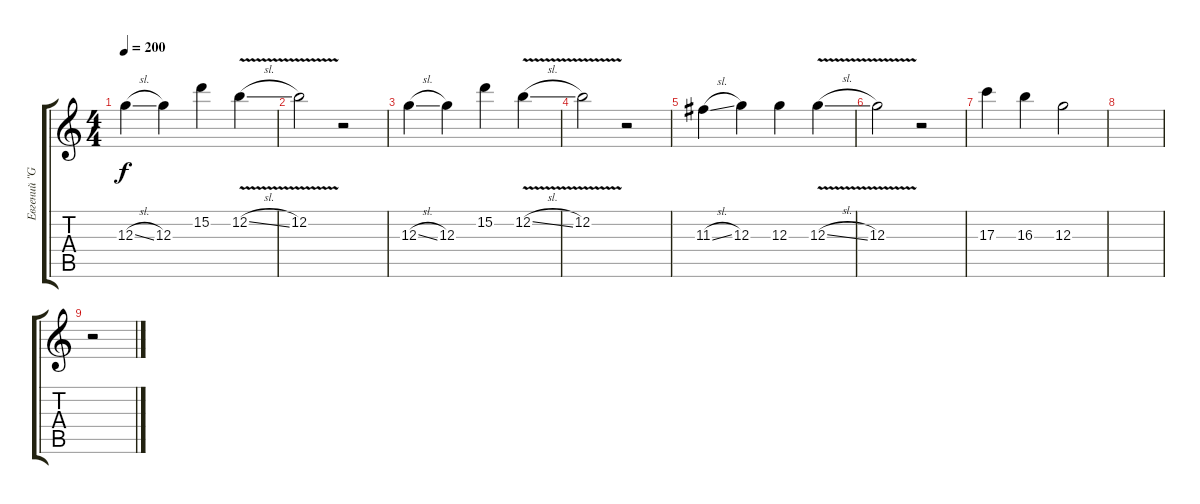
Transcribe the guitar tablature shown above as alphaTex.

\track ("Евгений \"Green\" Жигулёв" "Евгений \"G") {instrument overdrivenguitar}
\staff {score tabs}
\tuning (E4 B3 G3 D3 A2 E2) {hide}
\ts (4 4)
\tempo 200
\clef g2
\ks c
12.3{sl}.4{dy f} 12.3.4 15.2.4 12.2{v sl}.4 |
12.2{v}.2 r.2 |
12.3{sl}.4 12.3.4 15.2.4 12.2{v sl}.4 |
12.2{v}.2 r.2 |
11.3{sl}.4 12.3.4 12.3.4 12.3{v sl}.4 |
12.3{v}.2 r.2 |
17.3.4 16.3.4 12.3.2 |
|
r.2
